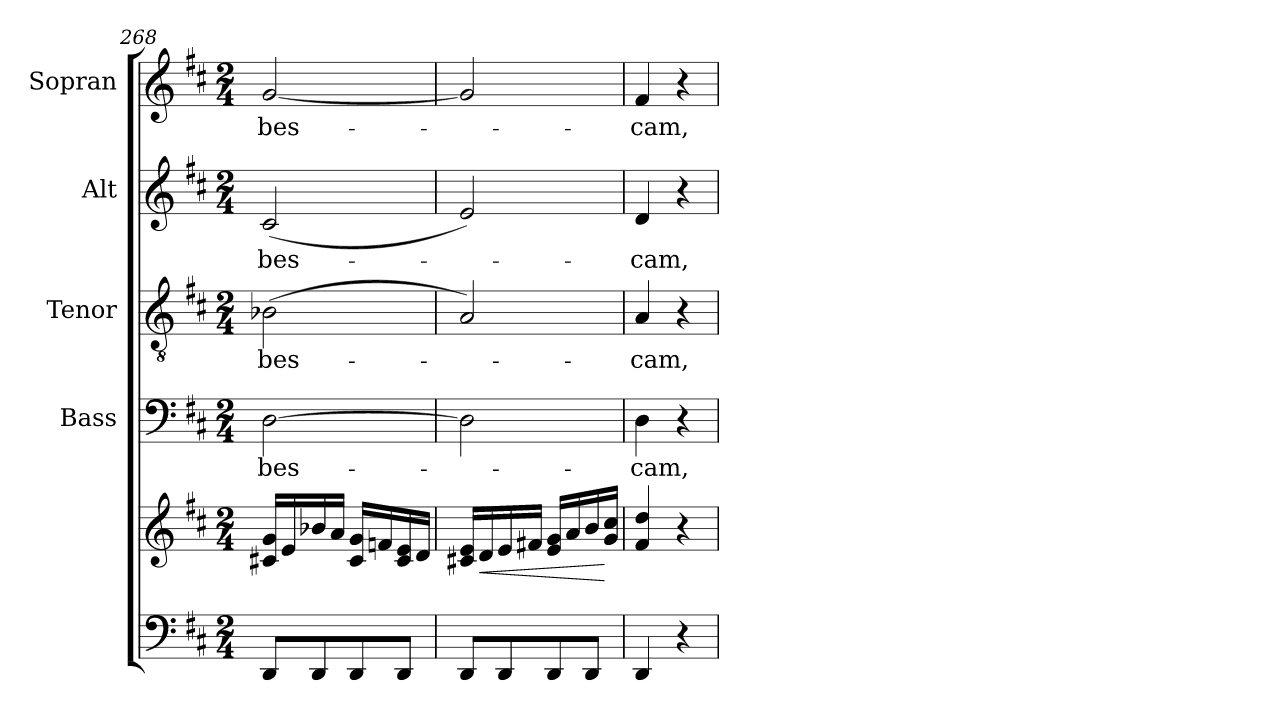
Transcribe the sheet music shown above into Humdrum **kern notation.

**kern	**kern	**dynam	**kern	**text	**kern	**text	**kern	**text	**kern	**text
*part5	*part5	*part5	*part4	*part4	*part3	*part3	*part2	*part2	*part1	*part1
*staff6	*staff5	*staff5/6	*staff4	*staff4	*staff3	*staff3	*staff2	*staff2	*staff1	*staff1
*	*	*	*I"Bass	*	*I"Tenor	*	*I"Alt	*	*I"Sopran	*
*	*	*	*I'B.	*	*I'T.	*	*I'A.	*	*I'S.	*
*clefF4	*clefG2	*	*clefF4	*	*clefGv2	*	*clefG2	*	*clefG2	*
*k[f#c#]	*k[f#c#]	*	*k[f#c#]	*	*k[f#c#]	*	*k[f#c#]	*	*k[f#c#]	*
*D:	*D:	*	*D:	*	*D:	*	*D:	*	*D:	*
*M2/4	*M2/4	*	*M2/4	*	*M2/4	*	*M2/4	*	*M2/4	*
=268	=268	=268	=268	=268	=268	=268	=268	=268	=268	=268
!	!	!	!	!LO:LY:b	!	!LO:LY:b	!	!LO:LY:b	!	!LO:LY:b
8DD/L	16c#X/ 16g/LL	.	[2D\	-bes-	(>2B-X\	-bes-	(<2c#/	-bes-	[2g/	-bes-
.	16e/	.	.	.	.	.	.	.	.	.
8DD/	16b-X/	.	.	.	.	.	.	.	.	.
.	16a/JJ	.	.	.	.	.	.	.	.	.
8DD/	16c#/ 16g/LL	.	.	.	.	.	.	.	.	.
.	16fn/	.	.	.	.	.	.	.	.	.
8DD/J	16c#/ 16e/	.	.	.	.	.	.	.	.	.
.	16d/JJ	.	.	.	.	.	.	.	.	.
!!LO:LB:g=z
=269	=269	=269	=269	=269	=269	=269	=269	=269	=269	=269
8DD/L	16c#X/ 16e/LL	.	2D\]	.	2A/)	.	2e/)	.	2g/]	.
!	!	!LO:HP:b	!	!	!	!	!	!	!	!
.	16d/	<	.	.	.	.	.	.	.	.
8DD/	16e/	.	.	.	.	.	.	.	.	.
.	16f#X/JJ	.	.	.	.	.	.	.	.	.
8DD/	16e/ 16g/LL	.	.	.	.	.	.	.	.	.
.	16a/	.	.	.	.	.	.	.	.	.
8DD/J	16b/	.	.	.	.	.	.	.	.	.
.	16g/ 16cc#/JJ	[	.	.	.	.	.	.	.	.
=270	=270	=270	=270	=270	=270	=270	=270	=270	=270	=270
!	!	!	!	!LO:LY:b	!	!LO:LY:b	!	!LO:LY:b	!	!LO:LY:b
4DD/	4f#/ 4dd/	.	4D\	-cam,	4A/	-cam,	4d/	-cam,	4f#/	-cam,
4r	4r	.	4r	.	4r	.	4r	.	4r	.
=	=	=	=	=	=	=	=	=	=	=
*-	*-	*-	*-	*-	*-	*-	*-	*-	*-	*-
